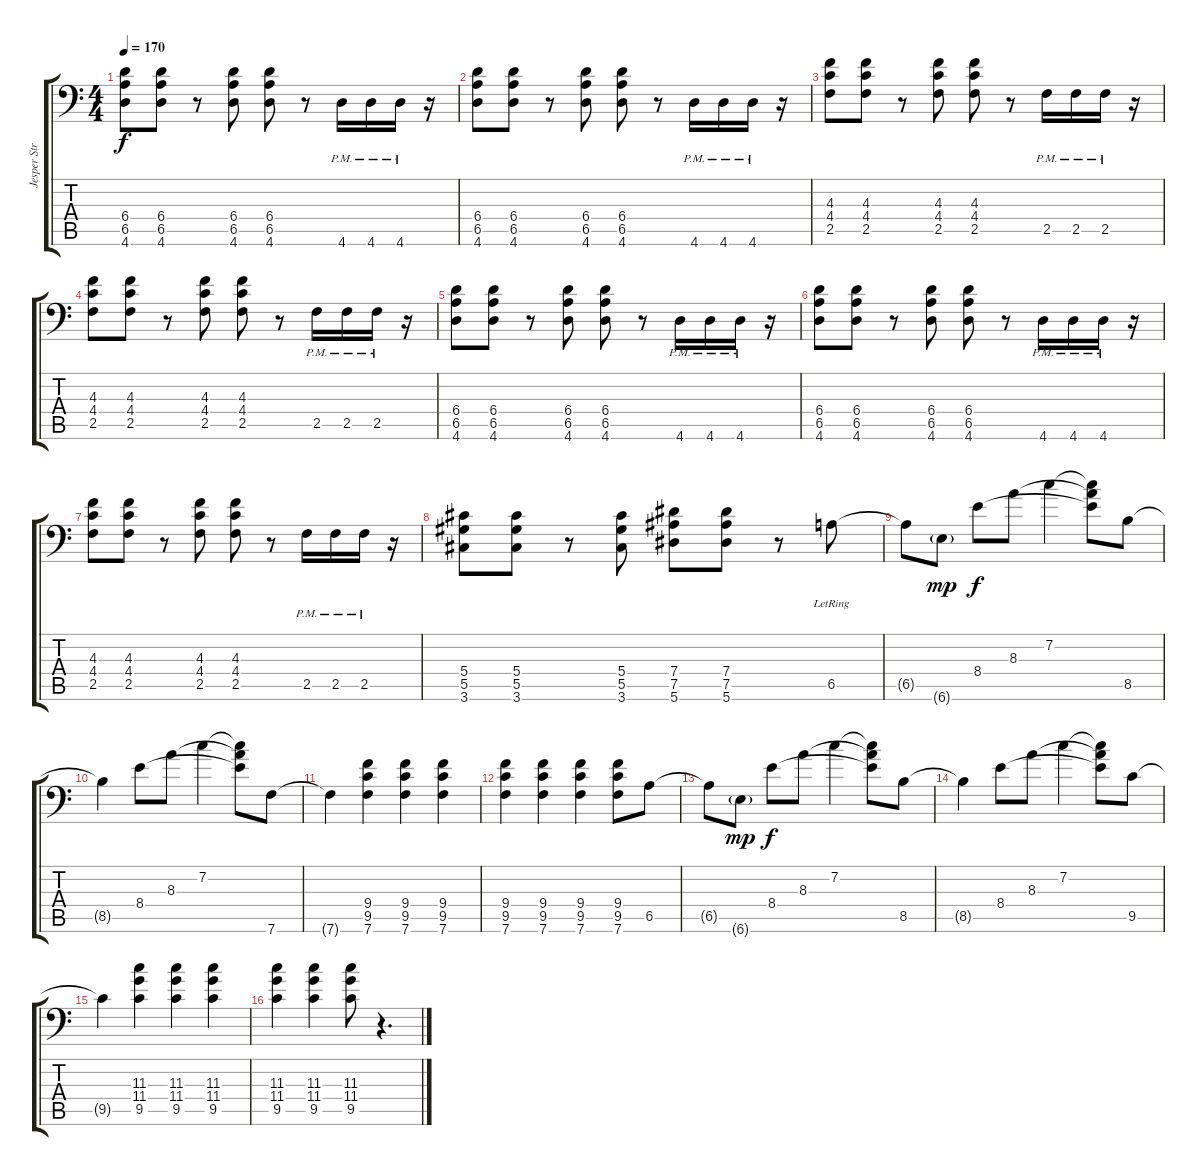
\track ("Jesper Strömblad" "Jesper Str") {instrument distortionguitar}
\staff {score tabs}
\tuning (Bb3 F3 Db3 Ab2 Eb2 Bb1) {hide}
\ts (4 4)
\tempo 170
\clef f4
\ks c
(6.4 6.5 4.6).8{dy f} (6.4 6.5 4.6).8 r.8 (6.4 6.5 4.6).8 (6.4 6.5 4.6).8 r.8 4.6{pm}.16 4.6{pm}.16 4.6{pm}.16 r.16 |
(6.4 6.5 4.6).8 (6.4 6.5 4.6).8 r.8 (6.4 6.5 4.6).8 (6.4 6.5 4.6).8 r.8 4.6{pm}.16 4.6{pm}.16 4.6{pm}.16 r.16 |
(4.3 4.4 2.5).8 (4.3 4.4 2.5).8 r.8 (4.3 4.4 2.5).8 (4.3 4.4 2.5).8 r.8 2.5{pm}.16 2.5{pm}.16 2.5{pm}.16 r.16 |
(4.3 4.4 2.5).8 (4.3 4.4 2.5).8 r.8 (4.3 4.4 2.5).8 (4.3 4.4 2.5).8 r.8 2.5{pm}.16 2.5{pm}.16 2.5{pm}.16 r.16 |
(6.4 6.5 4.6).8 (6.4 6.5 4.6).8 r.8 (6.4 6.5 4.6).8 (6.4 6.5 4.6).8 r.8 4.6{pm}.16 4.6{pm}.16 4.6{pm}.16 r.16 |
(6.4 6.5 4.6).8 (6.4 6.5 4.6).8 r.8 (6.4 6.5 4.6).8 (6.4 6.5 4.6).8 r.8 4.6{pm}.16 4.6{pm}.16 4.6{pm}.16 r.16 |
(4.3 4.4 2.5).8 (4.3 4.4 2.5).8 r.8 (4.3 4.4 2.5).8 (4.3 4.4 2.5).8 r.8 2.5{pm}.16 2.5{pm}.16 2.5{pm}.16 r.16 |
(5.4 5.5 3.6).8 (5.4 5.5 3.6).8 r.8 (5.4 5.5 3.6).8 (7.4 7.5 5.6).8 (7.4 7.5 5.6).8 r.8 6.5{lr}.8 |
6.5{t}.8 6.6{g}.8{dy mp} 8.4.8{dy f} 8.3.8 7.2.4 (7.2{t} 8.3{t} 8.4{t}).8 8.5.8 |
8.5{t}.4 8.4.8 8.3.8 7.2.4 (7.2{t} 8.3{t} 8.4{t}).8 7.6.8 |
7.6{t}.4 (9.4 9.5 7.6).4 (9.4 9.5 7.6).4 (9.4 9.5 7.6).4 |
(9.4 9.5 7.6).4 (9.4 9.5 7.6).4 (9.4 9.5 7.6).4 (9.4 9.5 7.6).8 6.5.8 |
6.5{t}.8 6.6{g}.8{dy mp} 8.4.8{dy f} 8.3.8 7.2.4 (7.2{t} 8.3{t} 8.4{t}).8 8.5.8 |
8.5{t}.4 8.4.8 8.3.8 7.2.4 (7.2{t} 8.3{t} 8.4{t}).8 9.5.8 |
9.5{t}.4 (11.3 11.4 9.5).4 (11.3 11.4 9.5).4 (11.3 11.4 9.5).4 |
(11.3 11.4 9.5).4 (11.3 11.4 9.5).4 (11.3 11.4 9.5).8 r.4{d}
